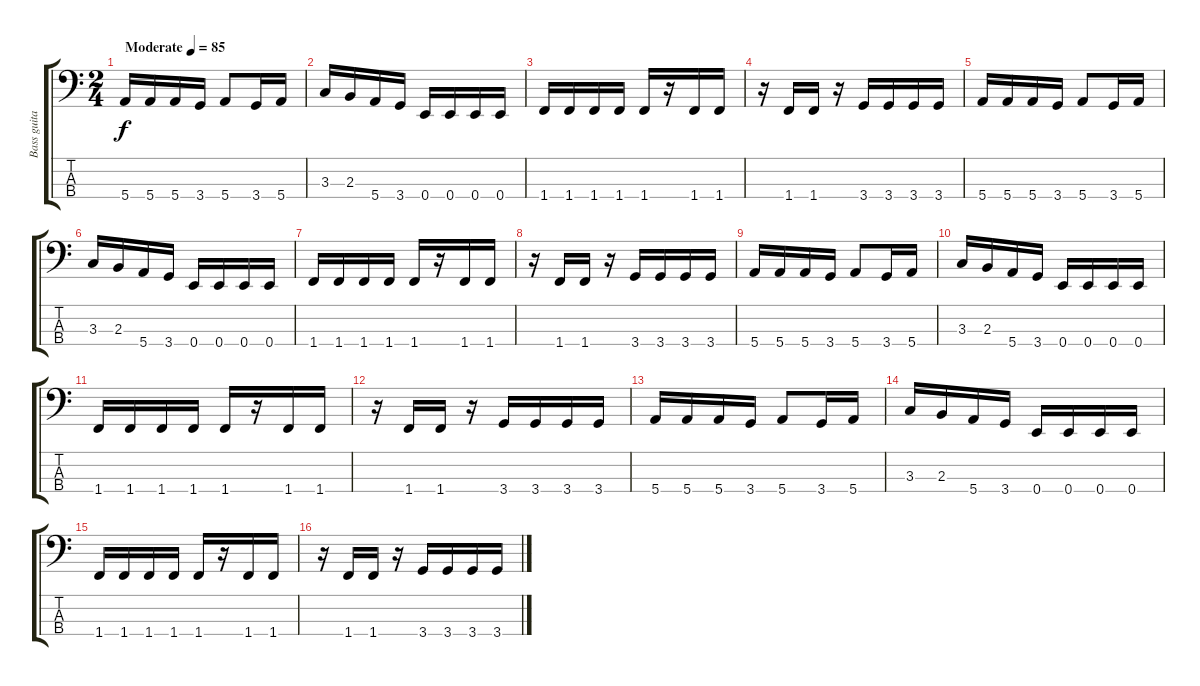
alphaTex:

\track ("Bass guitar" "Bass guita") {instrument electricbassfinger}
\staff {score tabs}
\tuning (G2 D2 A1 E1) {hide}
\ts (2 4)
\tempo (85 "Moderate")
\clef f4
\ks c
5.4.16{dy f instrument electricbassfinger} 5.4.16 5.4.16 3.4.16 5.4.8 3.4.16 5.4.16 |
3.3.16 2.3.16 5.4.16 3.4.16 0.4.16 0.4.16 0.4.16 0.4.16 |
1.4.16 1.4.16 1.4.16 1.4.16 1.4.16 r.16 1.4.16 1.4.16 |
r.16 1.4.16 1.4.16 r.16 3.4.16 3.4.16 3.4.16 3.4.16 |
5.4.16 5.4.16 5.4.16 3.4.16 5.4.8 3.4.16 5.4.16 |
3.3.16 2.3.16 5.4.16 3.4.16 0.4.16 0.4.16 0.4.16 0.4.16 |
1.4.16 1.4.16 1.4.16 1.4.16 1.4.16 r.16 1.4.16 1.4.16 |
r.16 1.4.16 1.4.16 r.16 3.4.16 3.4.16 3.4.16 3.4.16 |
5.4.16 5.4.16 5.4.16 3.4.16 5.4.8 3.4.16 5.4.16 |
3.3.16 2.3.16 5.4.16 3.4.16 0.4.16 0.4.16 0.4.16 0.4.16 |
1.4.16 1.4.16 1.4.16 1.4.16 1.4.16 r.16 1.4.16 1.4.16 |
r.16 1.4.16 1.4.16 r.16 3.4.16 3.4.16 3.4.16 3.4.16 |
5.4.16 5.4.16 5.4.16 3.4.16 5.4.8 3.4.16 5.4.16 |
3.3.16 2.3.16 5.4.16 3.4.16 0.4.16 0.4.16 0.4.16 0.4.16 |
1.4.16 1.4.16 1.4.16 1.4.16 1.4.16 r.16 1.4.16 1.4.16 |
r.16 1.4.16 1.4.16 r.16 3.4.16 3.4.16 3.4.16 3.4.16
